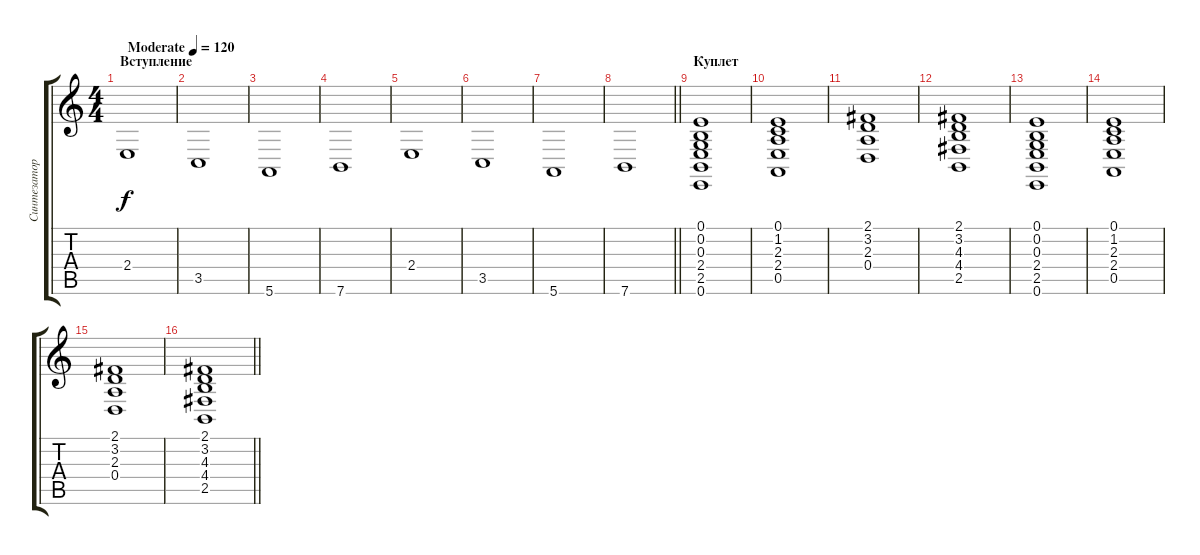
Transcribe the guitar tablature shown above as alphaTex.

\track ("Синтезатор 2" "Синтезатор") {instrument synthbrass1}
\staff {score tabs}
\tuning (E4 B3 G3 D3 A2 E2) {hide}
\ts (4 4)
\section ("" "Вступление")
\tempo (120 "Moderate")
\clef g2
\ks c
2.4.1{dy f instrument synthbrass1} |
3.5.1 |
5.6.1 |
7.6.1 |
2.4.1 |
3.5.1 |
5.6.1 |
\barLineRight lightlight
7.6.1 |
\section ("" "Куплет")
(0.1 0.2 0.3 2.4 2.5 0.6).1 |
(0.1 1.2 2.3 2.4 0.5).1 |
(2.1 3.2 2.3 0.4).1 |
(2.1 3.2 4.3 4.4 2.5).1 |
(0.1 0.2 0.3 2.4 2.5 0.6).1 |
(0.1 1.2 2.3 2.4 0.5).1 |
(2.1 3.2 2.3 0.4).1 |
\barLineRight lightlight
(2.1 3.2 4.3 4.4 2.5).1
